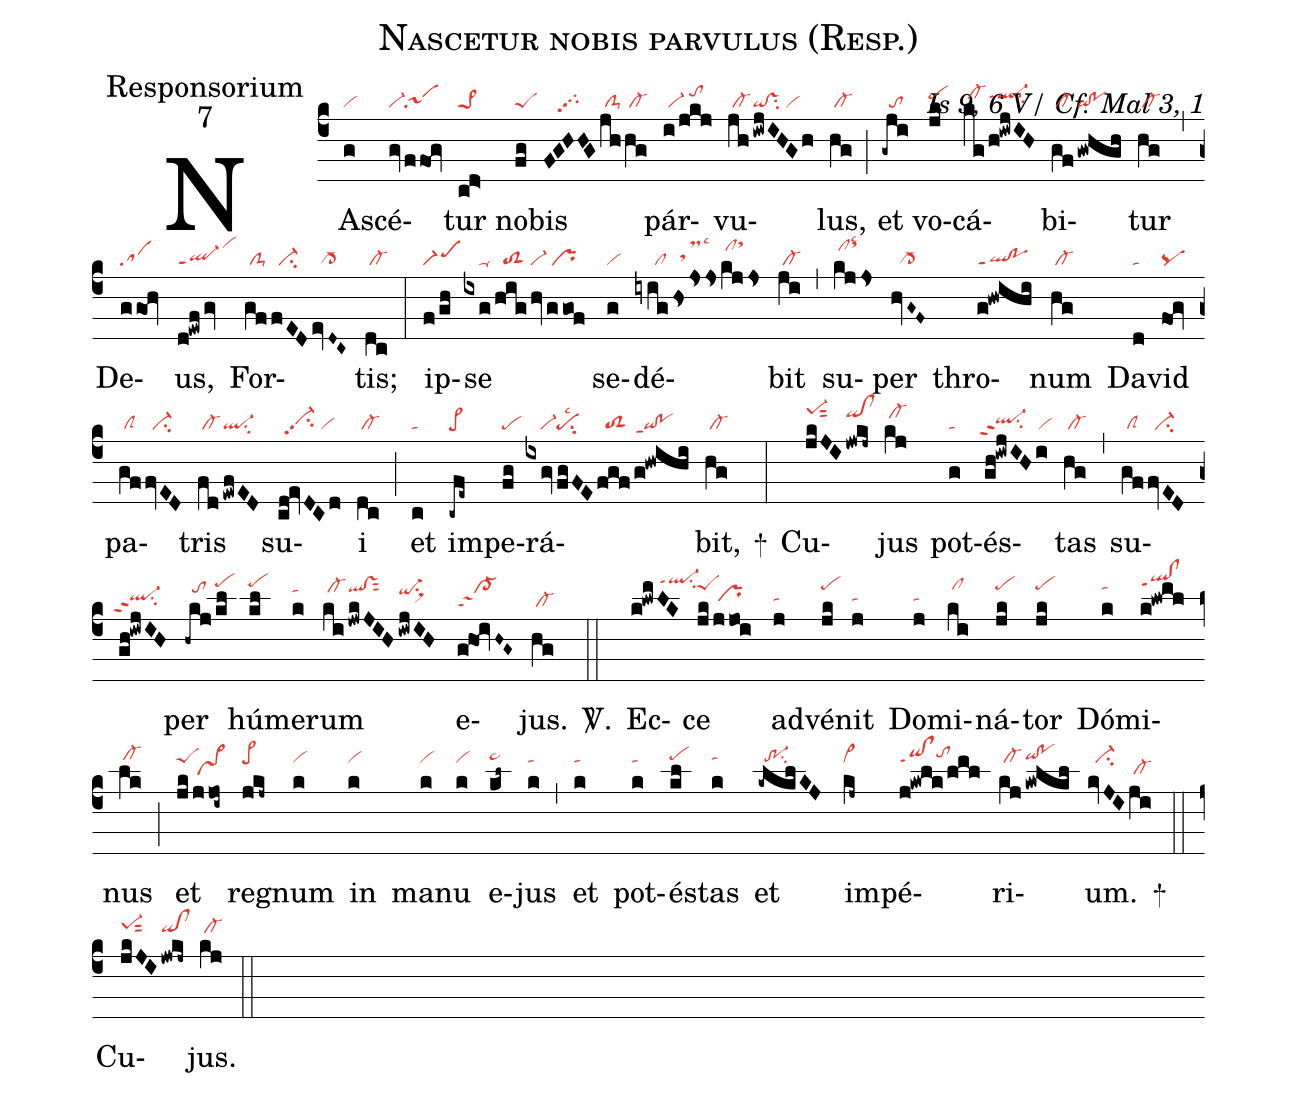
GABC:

name:Nascetur nobis parvulus (Resp.);
office-part:Responsorium;
mode:7;
commentary:Is 9, 6 V/ Cf. Mal 3, 1;
nabc-lines:1;
%%
(c4)
NA(g|vi)scé(gv|vi-|ffog|sa1)tur(cd>|pe>1) no(fg|peS)bis(FGHHG|////tghhpp2|jh|/clS-|hg|/cl-) pár(i/jkj|/vi-/tohj)vu(jh|/cl-|!iwjIHGh|qi!vssu2/vi)lus,(hg|/cl-) (;)
et(-gji|//to) vo(jk|pehi)cá(kg|/cl-hi|/h!iwjIH|ql-hippt1su2)bi(gf|/cl-|!gwhgh|qi!po)tur(hg|/cl-) (,)
De(ggoh|sa)us,(d!ewf/gv|ql-ppt1vihl) For(gf|/clS-|fED|//ci-|evD~C~|//cl->)tis;(dc|/cl-) (:)
ip(f/gh|scM1)se(ixg|////ta-|/hig|//toS2|/hv|vi-|ggof|/pr) se(g|vi)dé(iyig|/////cl|hsjss|//tsMhhlsc3|kjjs|/clhksthm)bit(ji|/cl-) (,)
su(kjjs|/clhksthmlsc2)per(hvG~F~|//cl->) thro(g!hwihi|ql!poppt1)num(hg|/cl-) Da(d|ta)vid(fog|pq) pa(gf|/clS|fvED|//ci-)tris(fd|/cl-|!ewfED|ql-su2) su(cd!evDCd|//vi-hhpp2su2/vi)i(dc|/cl-) (;)
et(c|ta) im(-cfe~|pe>)pe(fg|pe)rá(ixgv|////vi-|fgFE|pesu2lsc2|fgf|//toS2|/g!hwihi|qi!poppt1)bit,(hg|/cl-) +(:)
Cu(jkJI|pe-1hksut2|/jwkj~|qihj!clhj)jus(kj|/cl-hj) pot(g|ta)és(gh!iwjIHi|`ql-hhppt2su2vi)tas(hg|/cl-) (,)
su(gf|/clS|fvED|//ci-|gh!iwjIH|`ql-hhppt2su2)per(-hkj|//tohk|/kl|pehm) hú(kl|pehm)me(k|tahk)rum(ki|/cl-hk|!jwkJIH|qlhk!vshksut2|/iwjIH|qi-hjsu1sux1) e(g!ho!ivH~G~|sa1!cl->)jus.(hg|/cl-) <sp>V/</sp>.(::)
Ec(k!lwmLK|///////ql-hnppt1su2)ce(jk|peShl|/jjoi|/prhh) ad(j|tahh)vé(jk|pehl)nit(j|tahh) Do(j|tahh)mi(ki|/clhl)ná(jk|pehl)tor(jk|pehl) Dó(k|tahl)mi(k!lwml|qlhm!clhmppt1)nus(lk|/cl-hm) (;)
et(jk|peShl|/jjoi~|/pr~hh) re(jkj~|pe>hl)gnum(k|vihl) in(k|vihl) ma(k|vihl)nu(k|vihl) e(kl~|pe~hm)jus(k|tahl) (,)
et(k|tahl) pot(k|tahl)és(kl|pehm)tas(k|tahm) et(-klklKJ|/tr-1hlsu2) im(kj~|cl~hl)pé(j!kwlk|qihl!clhlppt1tohn|/lml)ri(kj|/cl-hl|!kwlkl|qihm!pohm)um.(kvJI|//ci-hl|ji|/cl-hh) +(::)
Cu(jkJI|pe-1hksut2|/jwkj~|qihj!clhj)jus.(kj|/cl-hj) (::)
